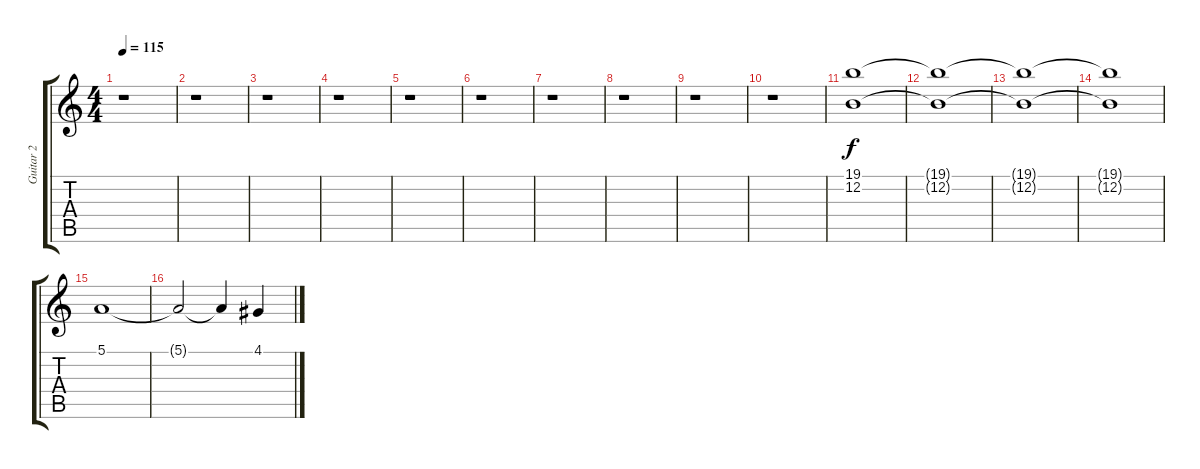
\track ("Guitar 2" "Guitar 2") {instrument stringensemble1}
\staff {score tabs}
\tuning (E4 B3 G3 D3 A2 E2) {hide}
\ts (4 4)
\tempo 115
\clef g2
\ks c
r.1{dy f} |
r.1 |
r.1 |
r.1 |
r.1 |
r.1 |
r.1 |
r.1 |
r.1 |
r.1 |
(19.1 12.2).1 |
(19.1{t} 12.2{t}).1 |
(19.1{t} 12.2{t}).1 |
(19.1{t} 12.2{t}).1 |
5.1.1 |
5.1{t}.2 5.1{t}.4 4.1.4
